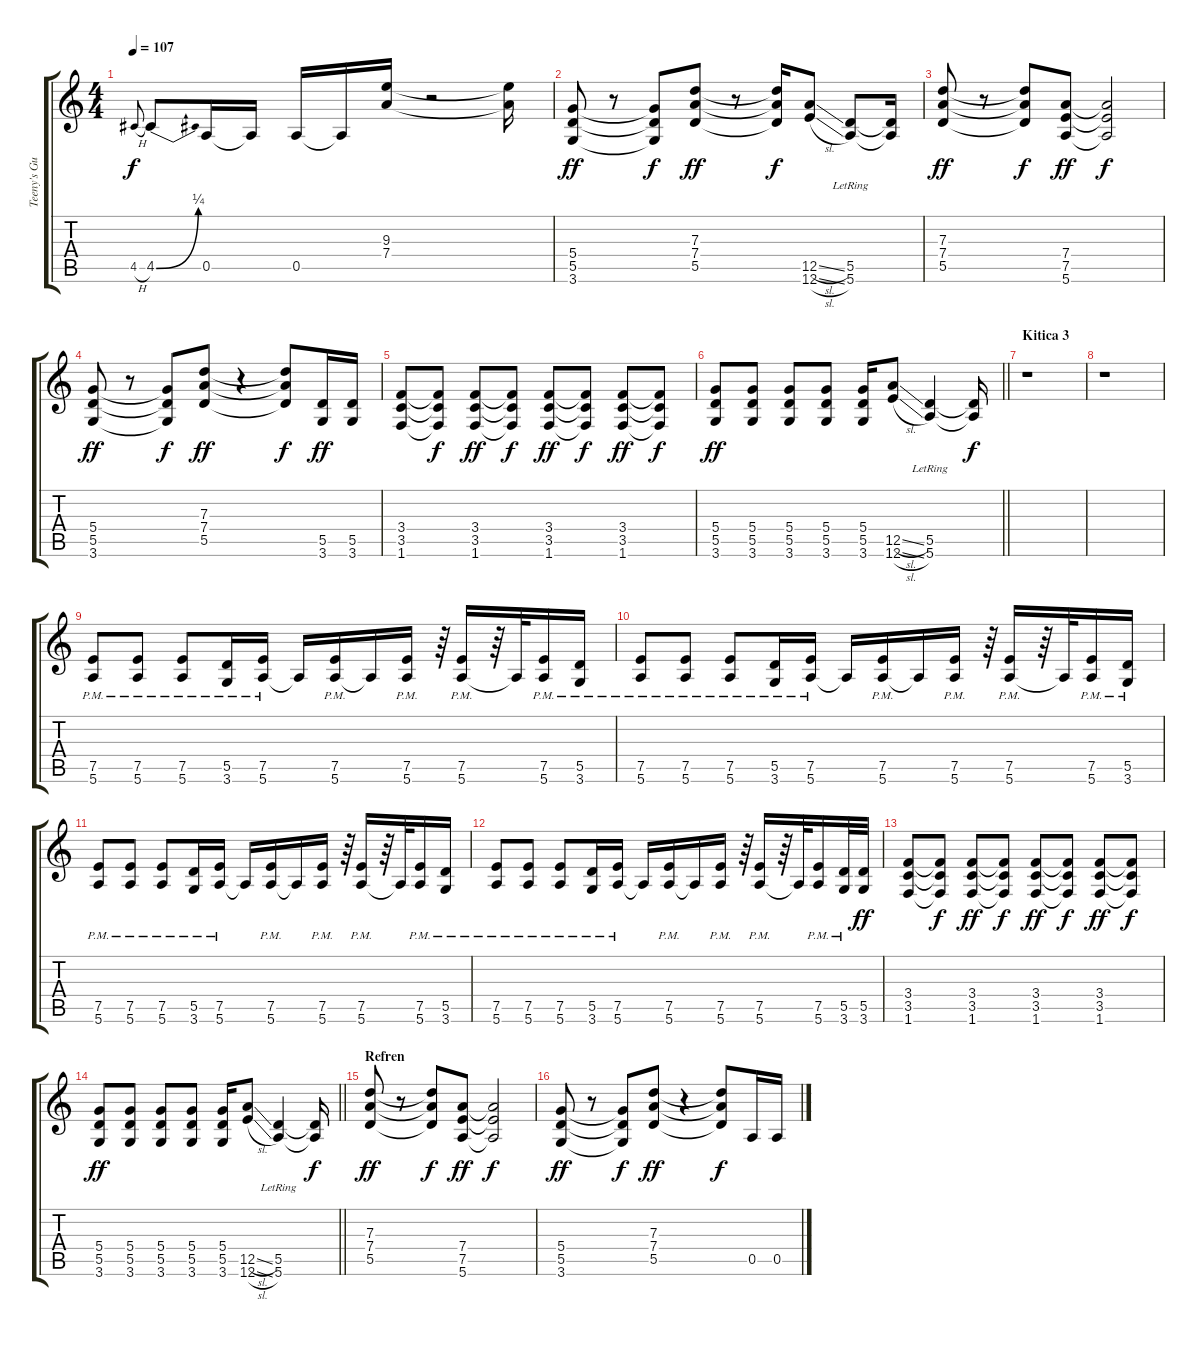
\track ("Teeny's Guitar" "Teeny's Gu") {instrument overdrivenguitar}
\staff {score tabs}
\tuning (E4 B3 G3 D3 A2 E2) {hide}
\ts (4 4)
\tempo 107
\clef g2
\ks c
4.5{h}.8{gr onbeat dy f} 4.5{be (bend 0 0 60 1)}.8 0.5.16 0.5{t}.16 0.5.16 0.5{t}.16 (9.3 7.4).16 r.2 (9.3{t} 7.4{t}).16 |
(5.4 5.5 3.6).8{dy ff} r.8 (5.4{t} 5.5{t} 3.6{t}).8{dy f} (7.3 7.4 5.5).8{dy ff} r.8 (7.3{t} 7.4{t} 5.5{t}).16{dy f} (12.5{sl} 12.6{sl}).8 (5.5{lr} 5.6).8 (5.5{t} 5.6{t}).16 |
(7.3 7.4 5.5).8{dy ff} r.8 (7.3{t} 7.4{t} 5.5{t}).8{dy f} (7.4 7.5 5.6).8{dy ff} (7.4{t} 7.5{t} 5.6{t}).2{dy f} |
(5.4 5.5 3.6).8{dy ff} r.8 (5.4{t} 5.5{t} 3.6{t}).8{dy f} (7.3 7.4 5.5).8{dy ff} r.4 (7.3{t} 7.4{t} 5.5{t}).8{dy f} (5.5 3.6).16{dy ff} (5.5 3.6).16 |
(3.4 3.5 1.6).8 (3.4{t} 3.5{t} 1.6{t}).8{dy f} (3.4 3.5 1.6).8{dy ff} (3.4{t} 3.5{t} 1.6{t}).8{dy f} (3.4 3.5 1.6).8{dy ff} (3.4{t} 3.5{t} 1.6{t}).8{dy f} (3.4 3.5 1.6).8{dy ff} (3.4{t} 3.5{t} 1.6{t}).8{dy f} |
\barLineRight lightlight
(5.4 5.5 3.6).8{dy ff} (5.4 5.5 3.6).8 (5.4 5.5 3.6).8 (5.4 5.5 3.6).8 (5.4 5.5 3.6).16 (12.5{sl} 12.6{sl}).8 (5.5{lr} 5.6).4 (5.5{t} 5.6{t}).16{dy f} |
\section ("" "Kitica 3")
r.1 |
r.1 |
(7.5 5.6{pm}).8 (7.5 5.6{pm}).8 (7.5 5.6{pm}).8 (5.5 3.6{pm}).16 (7.5 5.6{pm}).16 5.6{t}.16 (7.5 5.6{pm}).16 5.6{t}.16 (7.5 5.6{pm}).16 r.64 (7.5 5.6{pm}).16 r.64 5.6{t}.32 (7.5 5.6{pm}).16 (5.5 3.6{pm}).16 |
(7.5 5.6{pm}).8 (7.5 5.6{pm}).8 (7.5 5.6{pm}).8 (5.5 3.6{pm}).16 (7.5 5.6{pm}).16 5.6{t}.16 (7.5 5.6{pm}).16 5.6{t}.16 (7.5 5.6{pm}).16 r.64 (7.5 5.6{pm}).16 r.64 5.6{t}.32 (7.5 5.6{pm}).16 (5.5 3.6{pm}).16 |
(7.5 5.6{pm}).8 (7.5 5.6{pm}).8 (7.5 5.6{pm}).8 (5.5 3.6{pm}).16 (7.5 5.6{pm}).16 5.6{t}.16 (7.5 5.6{pm}).16 5.6{t}.16 (7.5 5.6{pm}).16 r.64 (7.5 5.6{pm}).16 r.64 5.6{t}.32 (7.5 5.6{pm}).16 (5.5 3.6{pm}).16 |
(7.5 5.6{pm}).8 (7.5 5.6{pm}).8 (7.5 5.6{pm}).8 (5.5 3.6{pm}).16 (7.5 5.6{pm}).16 5.6{t}.16 (7.5 5.6{pm}).16 5.6{t}.16 (7.5 5.6{pm}).16 r.64 (7.5 5.6{pm}).16 r.64 5.6{t}.32 (7.5 5.6{pm}).16 (5.5 3.6{pm}).32 (5.5 3.6).32{dy ff} |
(3.4 3.5 1.6).8 (3.4{t} 3.5{t} 1.6{t}).8{dy f} (3.4 3.5 1.6).8{dy ff} (3.4{t} 3.5{t} 1.6{t}).8{dy f} (3.4 3.5 1.6).8{dy ff} (3.4{t} 3.5{t} 1.6{t}).8{dy f} (3.4 3.5 1.6).8{dy ff} (3.4{t} 3.5{t} 1.6{t}).8{dy f} |
\barLineRight lightlight
(5.4 5.5 3.6).8{dy ff} (5.4 5.5 3.6).8 (5.4 5.5 3.6).8 (5.4 5.5 3.6).8 (5.4 5.5 3.6).16 (12.5{sl} 12.6{sl}).8 (5.5{lr} 5.6).4 (5.5{t} 5.6{t}).16{dy f} |
\section ("" "Refren")
(7.3 7.4 5.5).8{dy ff} r.8 (7.3{t} 7.4{t} 5.5{t}).8{dy f} (7.4 7.5 5.6).8{dy ff} (7.4{t} 7.5{t} 5.6{t}).2{dy f} |
(5.4 5.5 3.6).8{dy ff} r.8 (5.4{t} 5.5{t} 3.6{t}).8{dy f} (7.3 7.4 5.5).8{dy ff} r.4 (7.3{t} 7.4{t} 5.5{t}).8{dy f} 0.5.16 0.5.16
